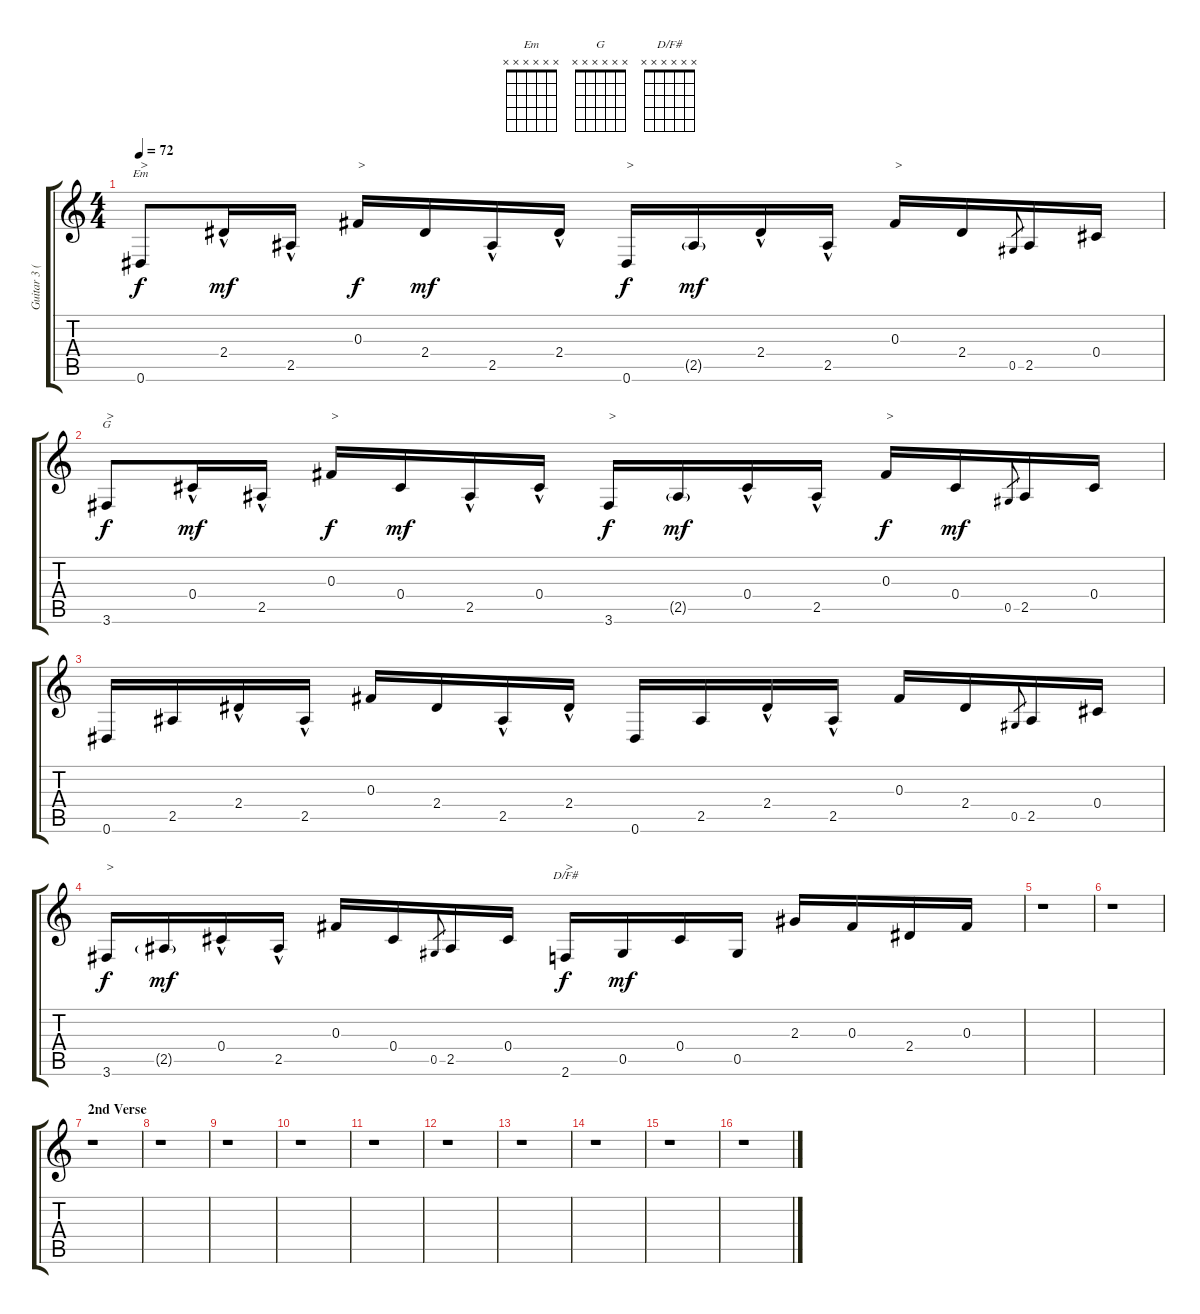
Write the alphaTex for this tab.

\track ("Guitar 3 (Slash)" "Guitar 3 (") {instrument acousticguitarsteel}
\staff {score tabs}
\tuning (Eb4 Bb3 Gb3 Db3 Ab2 Eb2) {hide}
\chord ("Em" x x x x x x) {firstfret 0}
\chord ("G" x x x x x x) {firstfret 0}
\chord ("D/F#" x x x x x x) {firstfret 0}
\ts (4 4)
\tempo 72
\clef g2
\ks c
0.6.8{ch "Em" txt ">" dy f} 2.4{hac}.16{dy mf} 2.5{hac}.16 0.3.16{txt ">" dy f} 2.4.16{dy mf} 2.5{hac}.16 2.4{hac}.16 0.6.16{txt ">" dy f} 2.5{g}.16{dy mf} 2.4{hac}.16 2.5{hac}.16 0.3.16{txt ">"} 2.4.16 0.5.8{gr} 2.5.16 0.4.16 |
3.6.8{ch "G" txt ">" dy f} 0.4{hac}.16{dy mf} 2.5{hac}.16 0.3.16{txt ">" dy f} 0.4.16{dy mf} 2.5{hac}.16 0.4{hac}.16 3.6.16{txt ">" dy f} 2.5{g}.16{dy mf} 0.4{hac}.16 2.5{hac}.16 0.3.16{txt ">" dy f} 0.4.16{dy mf} 0.5.8{gr} 2.5.16 0.4.16 |
0.6.16 2.5.16 2.4{hac}.16 2.5{hac}.16 0.3.16 2.4.16 2.5{hac}.16 2.4{hac}.16 0.6.16 2.5.16 2.4{hac}.16 2.5{hac}.16 0.3.16 2.4.16 0.5.8{gr} 2.5.16 0.4.16 |
3.6.16{txt ">" dy f} 2.5{g}.16{dy mf} 0.4{hac}.16 2.5{hac}.16 0.3.16 0.4.16 0.5.8{gr} 2.5.16 0.4.16 2.6.16{ch "D/F#" txt ">" dy f} 0.5.16{dy mf} 0.4.16 0.5.16 2.3.16 0.3.16 2.4.16 0.3.16 |
r.1 |
r.1 |
\section ("" "2nd Verse")
r.1 |
r.1 |
r.1 |
r.1 |
r.1 |
r.1 |
r.1 |
r.1 |
r.1 |
r.1
